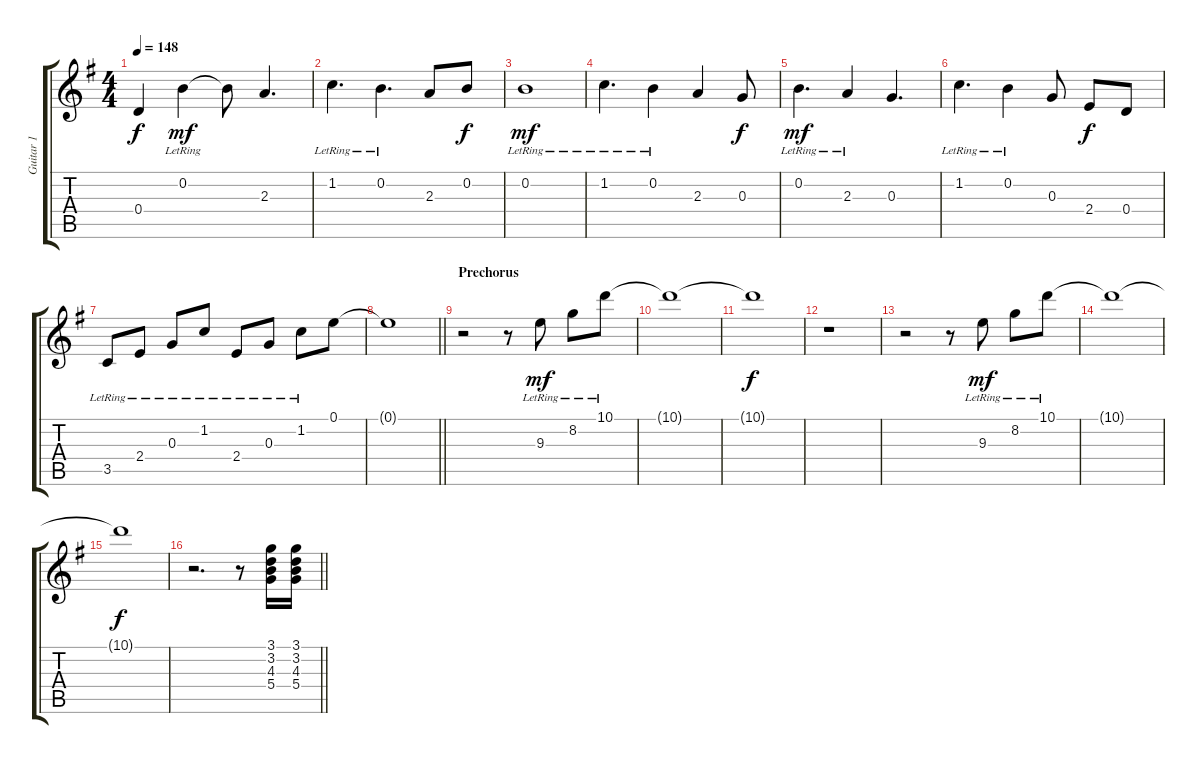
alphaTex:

\track ("Guitar 1" "Guitar 1") {instrument electricguitarclean}
\staff {score tabs}
\tuning (E4 B3 G3 D3 A2 E2) {hide}
\ts (4 4)
\tempo 148
\clef g2
\ks g
0.4.4{dy f} 0.2{lr}.4{dy mf} 0.2{t}.8 2.3.4{d} |
1.2{lr}.4{d} 0.2{lr}.4{d} 2.3.8 0.2.8{dy f} |
0.2{lr}.1{dy mf} |
1.2{lr}.4{d} 0.2{lr}.4 2.3.4 0.3.8{dy f} |
0.2{lr}.4{d dy mf} 2.3{lr}.4 0.3.4{d} |
1.2{lr}.4{d} 0.2{lr}.4 0.3.8 2.4.8{dy f} 0.4.8 |
3.5{lr}.8 2.4{lr}.8 0.3{lr}.8 1.2{lr}.8 2.4{lr}.8 0.3{lr}.8 1.2{lr}.8 0.1.8 |
\barLineRight lightlight
0.1{t}.1 |
\section ("" "Prechorus")
r.2 r.8 9.3{lr}.8{dy mf} 8.2{lr}.8 10.1{lr}.8 |
10.1{t}.1 |
10.1{t}.1{dy f} |
r.1 |
r.2 r.8 9.3{lr}.8{dy mf} 8.2{lr}.8 10.1{lr}.8 |
10.1{t}.1 |
10.1{t}.1{dy f} |
\barLineRight lightlight
r.2{d} r.8 (3.1 3.2 4.3 5.4).16 (3.1 3.2 4.3 5.4).16
